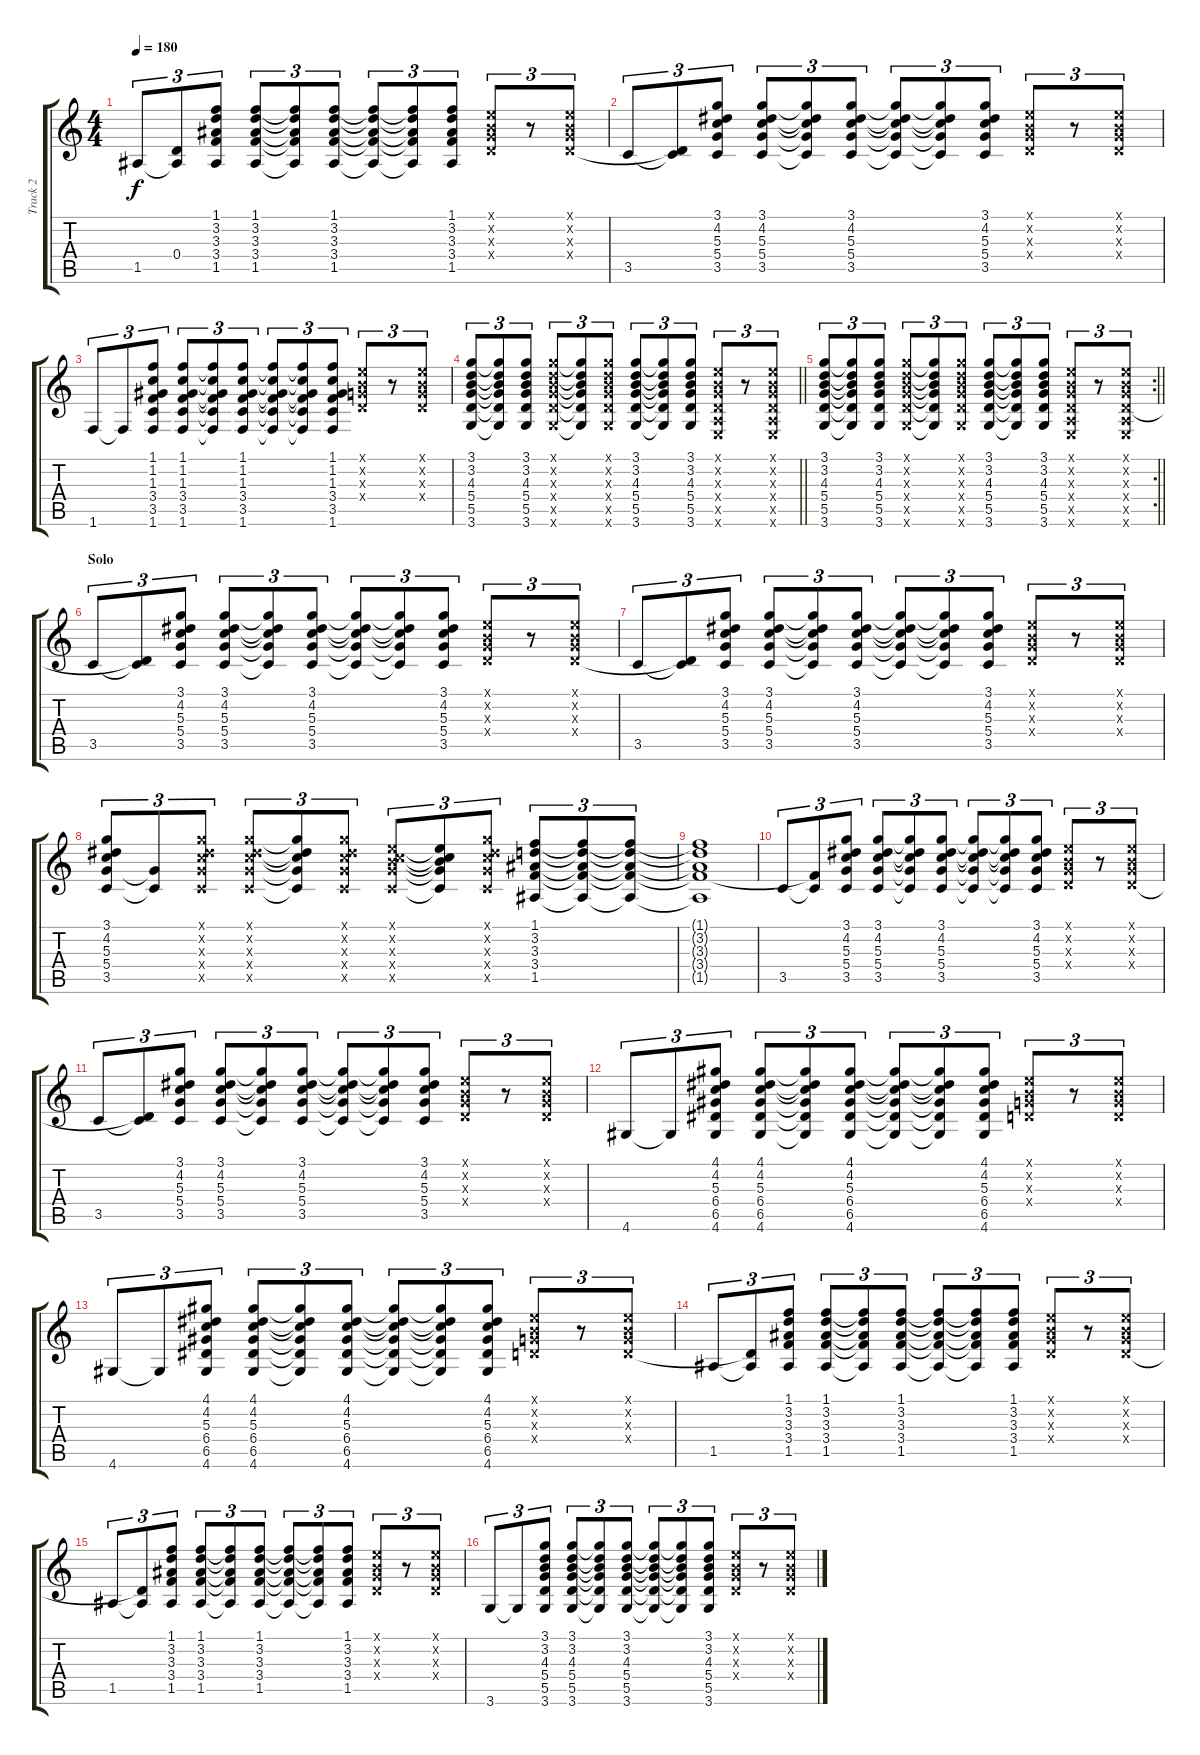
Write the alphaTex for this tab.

\track ("Track 2" "Track 2") {instrument acousticguitarsteel}
\staff {score tabs}
\tuning (E4 B3 G3 D3 A2 E2) {hide}
\ts (4 4)
\tempo 180
\clef g2
\ks c
1.5.8{tu (3 2) dy f} (0.4{t} 1.5{t}).8{tu (3 2)} (1.1 3.2 3.3 3.4 1.5).8{tu (3 2)} (1.1 3.2 3.3 3.4 1.5).8{tu (3 2)} (1.1{t} 3.2{t} 3.3{t} 3.4{t} 1.5{t}).8{tu (3 2)} (1.1 3.2 3.3 3.4 1.5).8{tu (3 2)} (1.1{t} 3.2{t} 3.3{t} 3.4{t} 1.5{t}).8{tu (3 2)} (1.1{t} 3.2{t} 3.3{t} 3.4{t} 1.5{t}).8{tu (3 2)} (1.1 3.2 3.3 3.4 1.5).8{tu (3 2)} (0.1{x} 0.2{x} 0.3{x} 0.4{x}).8{tu (3 2)} r.8{tu (3 2)} (0.1{x} 0.2{x} 0.3{x} 0.4{x}).8{tu (3 2)} |
3.5.8{tu (3 2)} (0.4{t} 3.5{t}).8{tu (3 2)} (3.1 4.2 5.3 5.4 3.5).8{tu (3 2)} (3.1 4.2 5.3 5.4 3.5).8{tu (3 2)} (3.1{t} 4.2{t} 5.3{t} 5.4{t} 3.5{t}).8{tu (3 2)} (3.1 4.2 5.3 5.4 3.5).8{tu (3 2)} (3.1{t} 4.2{t} 5.3{t} 5.4{t} 3.5{t}).8{tu (3 2)} (3.1{t} 4.2{t} 5.3{t} 5.4{t} 3.5{t}).8{tu (3 2)} (3.1 4.2 5.3 5.4 3.5).8{tu (3 2)} (0.1{x} 0.2{x} 0.3{x} 0.4{x}).8{tu (3 2)} r.8{tu (3 2)} (0.1{x} 0.2{x} 0.3{x} 0.4{x}).8{tu (3 2)} |
1.6.8{tu (3 2)} 1.6{t}.8{tu (3 2)} (1.1 1.2 1.3 3.4 3.5 1.6).8{tu (3 2)} (1.1 1.2 1.3 3.4 3.5 1.6).8{tu (3 2)} (1.1{t} 1.2{t} 1.3{t} 3.4{t} 3.5{t} 1.6{t}).8{tu (3 2)} (1.1 1.2 1.3 3.4 3.5 1.6).8{tu (3 2)} (1.1{t} 1.2{t} 1.3{t} 3.4{t} 3.5{t} 1.6{t}).8{tu (3 2)} (1.1{t} 1.2{t} 1.3{t} 3.4{t} 3.5{t} 1.6{t}).8{tu (3 2)} (1.1 1.2 1.3 3.4 3.5 1.6).8{tu (3 2)} (0.1{x} 0.2{x} 0.3{x} 0.4{x}).8{tu (3 2)} r.8{tu (3 2)} (0.1{x} 0.2{x} 0.3{x} 0.4{x}).8{tu (3 2)} |
\barLineRight lightlight
(3.1 3.2 4.3 5.4 5.5 3.6).8{tu (3 2)} (3.1{t} 3.2{t} 4.3{t} 5.4{t} 5.5{t} 3.6{t}).8{tu (3 2)} (3.1 3.2 4.3 5.4 5.5 3.6).8{tu (3 2)} (3.1{x} 3.2{x} 4.3{x} 5.4{x} 5.5{x} 3.6{x}).8{tu (3 2)} (3.1{t} 3.2{t} 4.3{t} 5.4{t} 5.5{t} 3.6{t}).8{tu (3 2)} (3.1{x} 3.2{x} 4.3{x} 5.4{x} 5.5{x} 3.6{x}).8{tu (3 2)} (3.1 3.2 4.3 5.4 5.5 3.6).8{tu (3 2)} (3.1{t} 3.2{t} 4.3{t} 5.4{t} 5.5{t} 3.6{t}).8{tu (3 2)} (3.1 3.2 4.3 5.4 5.5 3.6).8{tu (3 2)} (0.1{x} 0.2{x} 0.3{x} 0.4{x} 0.5{x} 0.6{x}).8{tu (3 2)} r.8{tu (3 2)} (0.1{x} 0.2{x} 0.3{x} 0.4{x} 0.5{x} 0.6{x}).8{tu (3 2)} |
\rc 2
\barLineRight lightlight
(3.1 3.2 4.3 5.4 5.5 3.6).8{tu (3 2)} (3.1{t} 3.2{t} 4.3{t} 5.4{t} 5.5{t} 3.6{t}).8{tu (3 2)} (3.1 3.2 4.3 5.4 5.5 3.6).8{tu (3 2)} (3.1{x} 3.2{x} 4.3{x} 5.4{x} 5.5{x} 3.6{x}).8{tu (3 2)} (3.1{t} 3.2{t} 4.3{t} 5.4{t} 5.5{t} 3.6{t}).8{tu (3 2)} (3.1{x} 3.2{x} 4.3{x} 5.4{x} 5.5{x} 3.6{x}).8{tu (3 2)} (3.1 3.2 4.3 5.4 5.5 3.6).8{tu (3 2)} (3.1{t} 3.2{t} 4.3{t} 5.4{t} 5.5{t} 3.6{t}).8{tu (3 2)} (3.1 3.2 4.3 5.4 5.5 3.6).8{tu (3 2)} (0.1{x} 0.2{x} 0.3{x} 0.4{x} 0.5{x} 0.6{x}).8{tu (3 2)} r.8{tu (3 2)} (0.1{x} 0.2{x} 0.3{x} 0.4{x} 0.5{x} 0.6{x}).8{tu (3 2)} |
\section ("" "Solo")
3.5.8{tu (3 2)} (0.4{t} 3.5{t}).8{tu (3 2)} (3.1 4.2 5.3 5.4 3.5).8{tu (3 2)} (3.1 4.2 5.3 5.4 3.5).8{tu (3 2)} (3.1{t} 4.2{t} 5.3{t} 5.4{t} 3.5{t}).8{tu (3 2)} (3.1 4.2 5.3 5.4 3.5).8{tu (3 2)} (3.1{t} 4.2{t} 5.3{t} 5.4{t} 3.5{t}).8{tu (3 2)} (3.1{t} 4.2{t} 5.3{t} 5.4{t} 3.5{t}).8{tu (3 2)} (3.1 4.2 5.3 5.4 3.5).8{tu (3 2)} (0.1{x} 0.2{x} 0.3{x} 0.4{x}).8{tu (3 2)} r.8{tu (3 2)} (0.1{x} 0.2{x} 0.3{x} 0.4{x}).8{tu (3 2)} |
3.5.8{tu (3 2)} (0.4{t} 3.5{t}).8{tu (3 2)} (3.1 4.2 5.3 5.4 3.5).8{tu (3 2)} (3.1 4.2 5.3 5.4 3.5).8{tu (3 2)} (3.1{t} 4.2{t} 5.3{t} 5.4{t} 3.5{t}).8{tu (3 2)} (3.1 4.2 5.3 5.4 3.5).8{tu (3 2)} (3.1{t} 4.2{t} 5.3{t} 5.4{t} 3.5{t}).8{tu (3 2)} (3.1{t} 4.2{t} 5.3{t} 5.4{t} 3.5{t}).8{tu (3 2)} (3.1 4.2 5.3 5.4 3.5).8{tu (3 2)} (0.1{x} 0.2{x} 0.3{x} 0.4{x}).8{tu (3 2)} r.8{tu (3 2)} (0.1{x} 0.2{x} 0.3{x} 0.4{x}).8{tu (3 2)} |
(3.1 4.2 5.3 5.4 3.5).8{tu (3 2)} (5.4{t} 3.5{t}).8{tu (3 2)} (3.1{x} 4.2{x} 5.3{x} 5.4{x} 3.5{x}).8{tu (3 2)} (3.1{x} 4.2{x} 5.3{x} 5.4{x} 3.5{x}).8{tu (3 2)} (3.1{t} 4.2{t} 5.3{t} 5.4{t} 3.5{t}).8{tu (3 2)} (3.1{x} 4.2{x} 5.3{x} 5.4{x} 3.5{x}).8{tu (3 2)} (0.1{x} 0.2{x} 5.3{x} 5.4{x} 3.5{x}).8{tu (3 2)} (0.1{t} 0.2{t} 5.3{t} 5.4{t} 3.5{t}).8{tu (3 2)} (3.1{x} 4.2{x} 5.3{x} 5.4{x} 3.5{x}).8{tu (3 2)} (1.1 3.2 3.3 3.4 1.5).8{tu (3 2)} (1.1{t} 3.2{t} 3.3{t} 3.4{t} 1.5{t}).8{tu (3 2)} (1.1{t} 3.2{t} 3.3{t} 3.4{t} 1.5{t}).8{tu (3 2)} |
(1.1{t} 3.2{t} 3.3{t} 3.4{t} 1.5{t}).1 |
3.5.8{tu (3 2)} (3.4{t} 3.5{t}).8{tu (3 2)} (3.1 4.2 5.3 5.4 3.5).8{tu (3 2)} (3.1 4.2 5.3 5.4 3.5).8{tu (3 2)} (3.1{t} 4.2{t} 5.3{t} 5.4{t} 3.5{t}).8{tu (3 2)} (3.1 4.2 5.3 5.4 3.5).8{tu (3 2)} (3.1{t} 4.2{t} 5.3{t} 5.4{t} 3.5{t}).8{tu (3 2)} (3.1{t} 4.2{t} 5.3{t} 5.4{t} 3.5{t}).8{tu (3 2)} (3.1 4.2 5.3 5.4 3.5).8{tu (3 2)} (0.1{x} 0.2{x} 0.3{x} 0.4{x}).8{tu (3 2)} r.8{tu (3 2)} (0.1{x} 0.2{x} 0.3{x} 0.4{x}).8{tu (3 2)} |
3.5.8{tu (3 2)} (0.4{t} 3.5{t}).8{tu (3 2)} (3.1 4.2 5.3 5.4 3.5).8{tu (3 2)} (3.1 4.2 5.3 5.4 3.5).8{tu (3 2)} (3.1{t} 4.2{t} 5.3{t} 5.4{t} 3.5{t}).8{tu (3 2)} (3.1 4.2 5.3 5.4 3.5).8{tu (3 2)} (3.1{t} 4.2{t} 5.3{t} 5.4{t} 3.5{t}).8{tu (3 2)} (3.1{t} 4.2{t} 5.3{t} 5.4{t} 3.5{t}).8{tu (3 2)} (3.1 4.2 5.3 5.4 3.5).8{tu (3 2)} (0.1{x} 0.2{x} 0.3{x} 0.4{x}).8{tu (3 2)} r.8{tu (3 2)} (0.1{x} 0.2{x} 0.3{x} 0.4{x}).8{tu (3 2)} |
4.6.8{tu (3 2)} 4.6{t}.8{tu (3 2)} (4.1 4.2 5.3 6.4 6.5 4.6).8{tu (3 2)} (4.1 4.2 5.3 6.4 6.5 4.6).8{tu (3 2)} (4.1{t} 4.2{t} 5.3{t} 6.4{t} 6.5{t} 4.6{t}).8{tu (3 2)} (4.1 4.2 5.3 6.4 6.5 4.6).8{tu (3 2)} (4.1{t} 4.2{t} 5.3{t} 6.4{t} 6.5{t} 4.6{t}).8{tu (3 2)} (4.1{t} 4.2{t} 5.3{t} 6.4{t} 6.5{t} 4.6{t}).8{tu (3 2)} (4.1 4.2 5.3 6.4 6.5 4.6).8{tu (3 2)} (0.1{x} 0.2{x} 0.3{x} 0.4{x}).8{tu (3 2)} r.8{tu (3 2)} (0.1{x} 0.2{x} 0.3{x} 0.4{x}).8{tu (3 2)} |
4.6.8{tu (3 2)} 4.6{t}.8{tu (3 2)} (4.1 4.2 5.3 6.4 6.5 4.6).8{tu (3 2)} (4.1 4.2 5.3 6.4 6.5 4.6).8{tu (3 2)} (4.1{t} 4.2{t} 5.3{t} 6.4{t} 6.5{t} 4.6{t}).8{tu (3 2)} (4.1 4.2 5.3 6.4 6.5 4.6).8{tu (3 2)} (4.1{t} 4.2{t} 5.3{t} 6.4{t} 6.5{t} 4.6{t}).8{tu (3 2)} (4.1{t} 4.2{t} 5.3{t} 6.4{t} 6.5{t} 4.6{t}).8{tu (3 2)} (4.1 4.2 5.3 6.4 6.5 4.6).8{tu (3 2)} (0.1{x} 0.2{x} 0.3{x} 0.4{x}).8{tu (3 2)} r.8{tu (3 2)} (0.1{x} 0.2{x} 0.3{x} 0.4{x}).8{tu (3 2)} |
1.5.8{tu (3 2)} (0.4{t} 1.5{t}).8{tu (3 2)} (1.1 3.2 3.3 3.4 1.5).8{tu (3 2)} (1.1 3.2 3.3 3.4 1.5).8{tu (3 2)} (1.1{t} 3.2{t} 3.3{t} 3.4{t} 1.5{t}).8{tu (3 2)} (1.1 3.2 3.3 3.4 1.5).8{tu (3 2)} (1.1{t} 3.2{t} 3.3{t} 3.4{t} 1.5{t}).8{tu (3 2)} (1.1{t} 3.2{t} 3.3{t} 3.4{t} 1.5{t}).8{tu (3 2)} (1.1 3.2 3.3 3.4 1.5).8{tu (3 2)} (0.1{x} 0.2{x} 0.3{x} 0.4{x}).8{tu (3 2)} r.8{tu (3 2)} (0.1{x} 0.2{x} 0.3{x} 0.4{x}).8{tu (3 2)} |
1.5.8{tu (3 2)} (0.4{t} 1.5{t}).8{tu (3 2)} (1.1 3.2 3.3 3.4 1.5).8{tu (3 2)} (1.1 3.2 3.3 3.4 1.5).8{tu (3 2)} (1.1{t} 3.2{t} 3.3{t} 3.4{t} 1.5{t}).8{tu (3 2)} (1.1 3.2 3.3 3.4 1.5).8{tu (3 2)} (1.1{t} 3.2{t} 3.3{t} 3.4{t} 1.5{t}).8{tu (3 2)} (1.1{t} 3.2{t} 3.3{t} 3.4{t} 1.5{t}).8{tu (3 2)} (1.1 3.2 3.3 3.4 1.5).8{tu (3 2)} (0.1{x} 0.2{x} 0.3{x} 0.4{x}).8{tu (3 2)} r.8{tu (3 2)} (0.1{x} 0.2{x} 0.3{x} 0.4{x}).8{tu (3 2)} |
3.6.8{tu (3 2)} 3.6{t}.8{tu (3 2)} (3.1 3.2 4.3 5.4 5.5 3.6).8{tu (3 2)} (3.1 3.2 4.3 5.4 5.5 3.6).8{tu (3 2)} (3.1{t} 3.2{t} 4.3{t} 5.4{t} 5.5{t} 3.6{t}).8{tu (3 2)} (3.1 3.2 4.3 5.4 5.5 3.6).8{tu (3 2)} (3.1{t} 3.2{t} 4.3{t} 5.4{t} 5.5{t} 3.6{t}).8{tu (3 2)} (3.1{t} 3.2{t} 4.3{t} 5.4{t} 5.5{t} 3.6{t}).8{tu (3 2)} (3.1 3.2 4.3 5.4 5.5 3.6).8{tu (3 2)} (0.1{x} 0.2{x} 0.3{x} 0.4{x}).8{tu (3 2)} r.8{tu (3 2)} (0.1{x} 0.2{x} 0.3{x} 0.4{x}).8{tu (3 2)}
